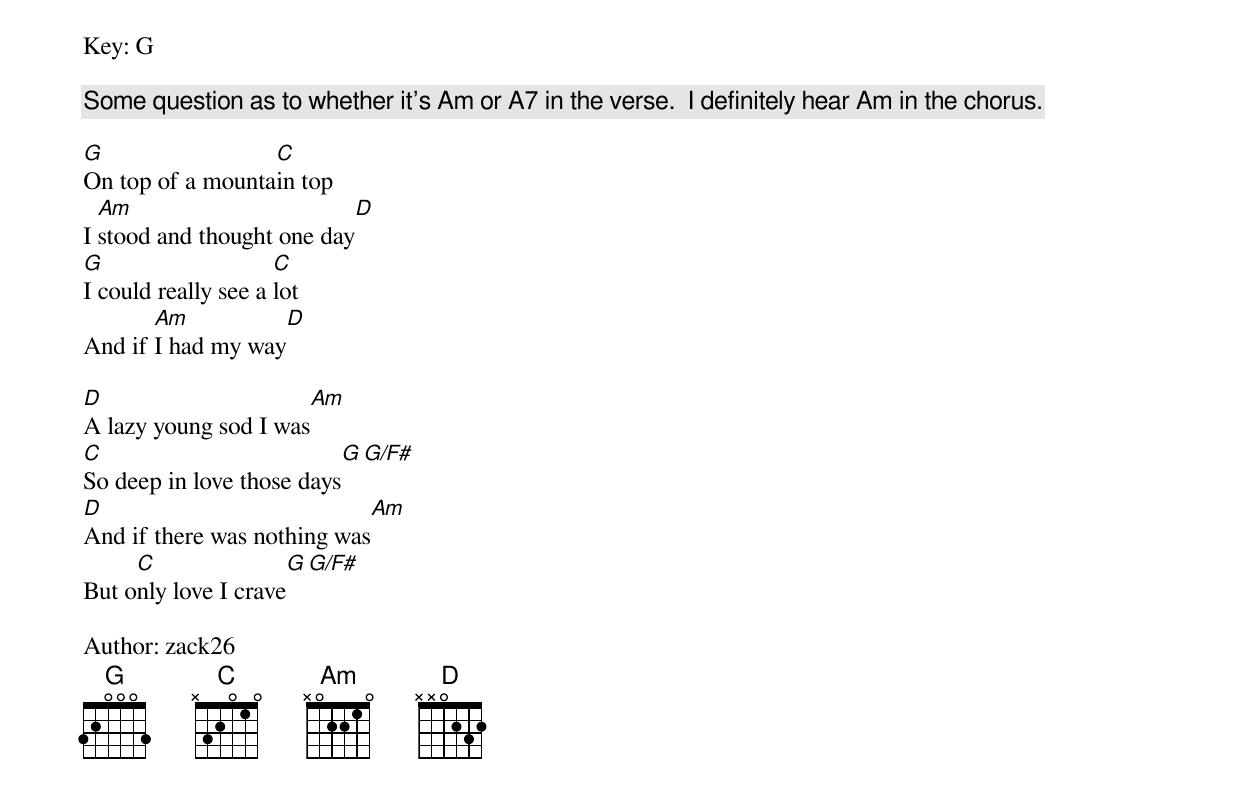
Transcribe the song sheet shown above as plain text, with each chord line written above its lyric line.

Key: G

Some question as to whether it's Am or A7 in the verse.  I definitely hear Am in the chorus.

G                 C
On top of a mountain top
  Am                              D
I stood and thought one day
G                    C
I could really see a lot
       Am             D
And if I had my way

D                     Am
A lazy young sod I was
C                                G    G/F#
So deep in love those days
D                            Am
And if there was nothing was
     C                  G  G/F#
But only love I crave

Author: zack26
